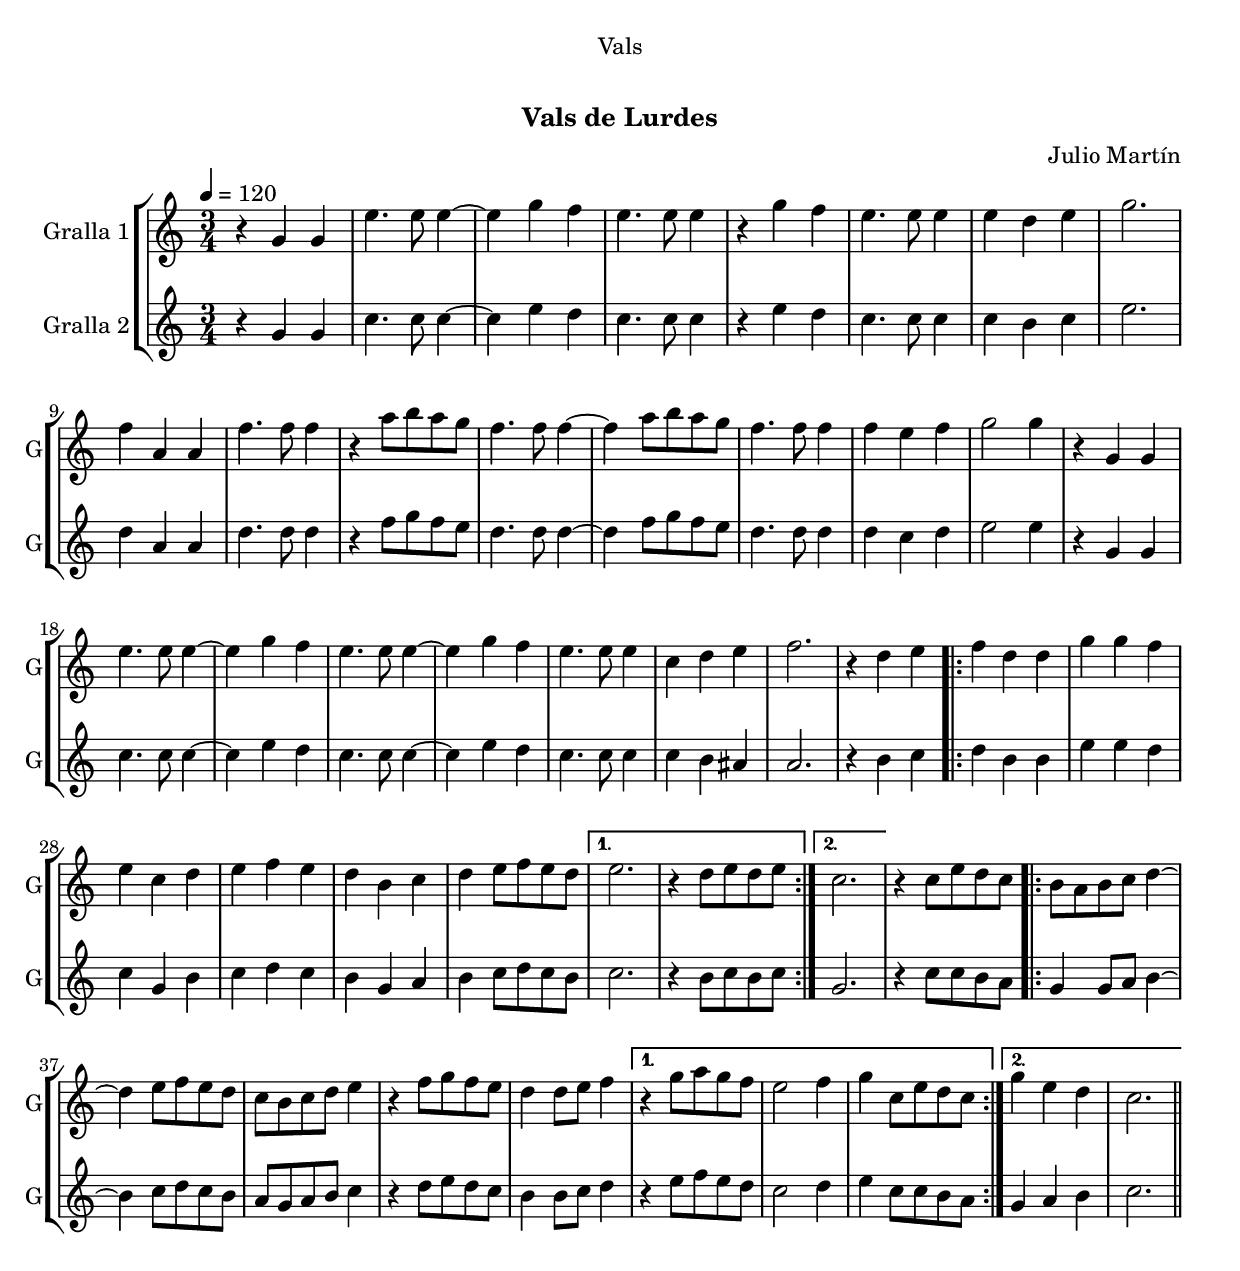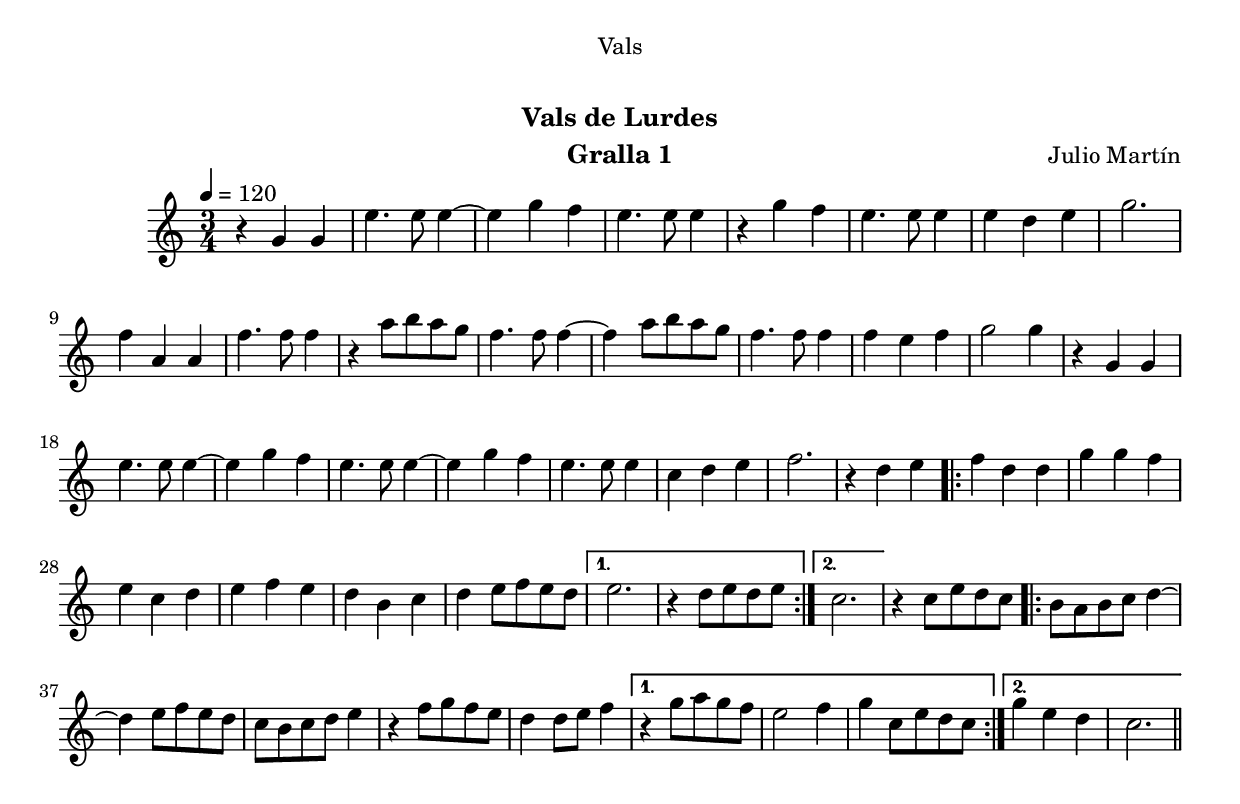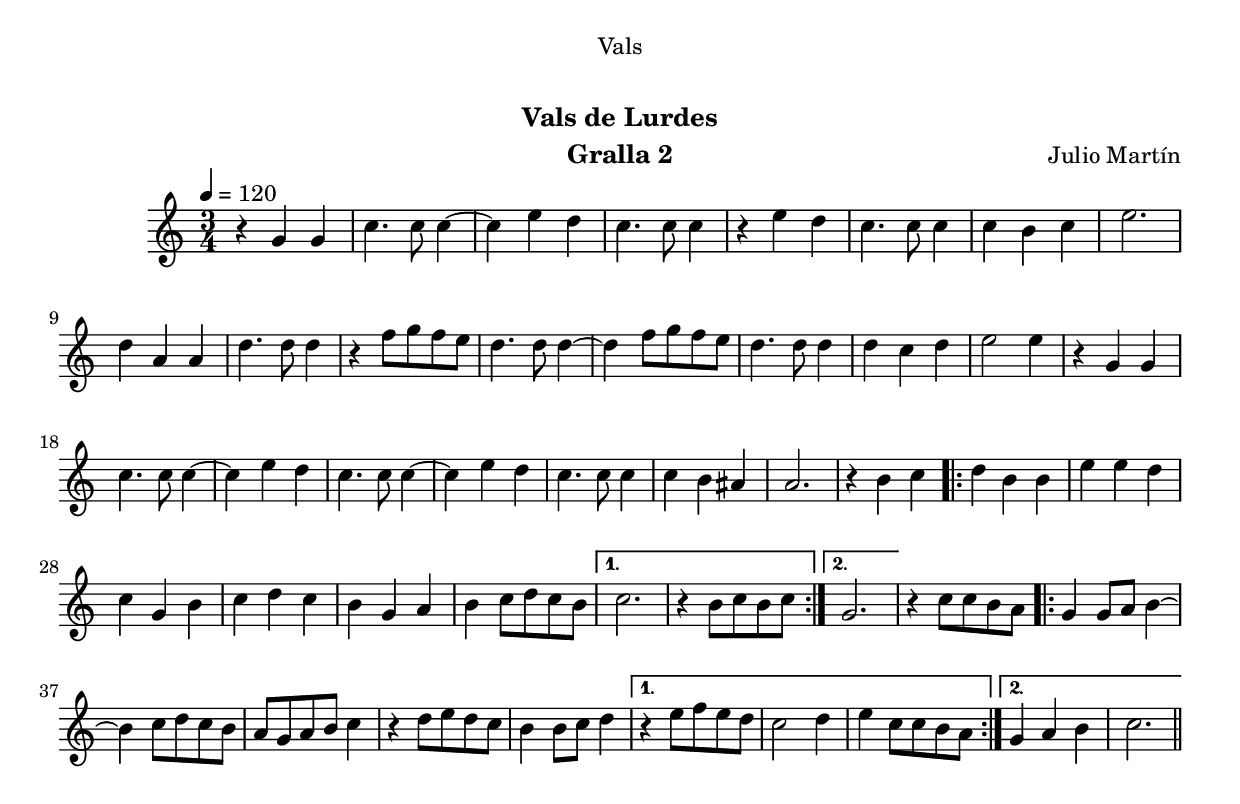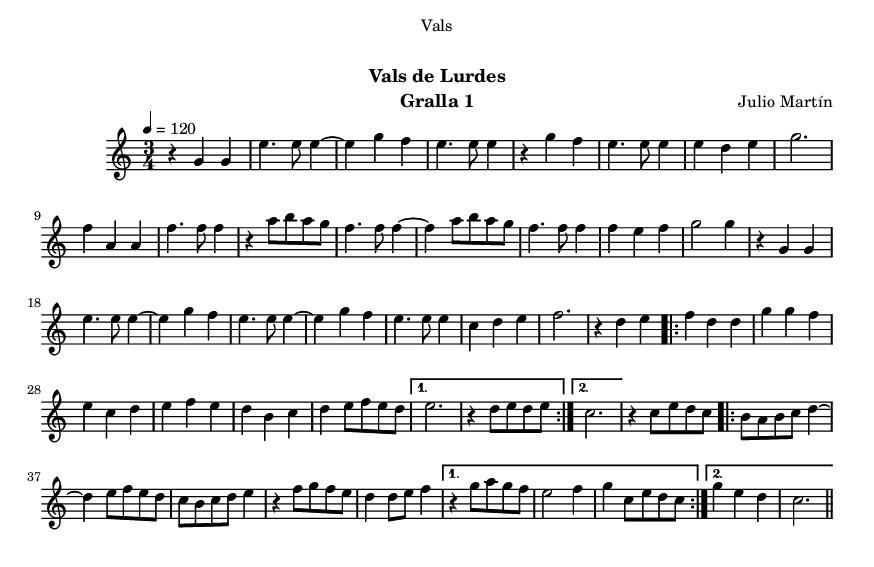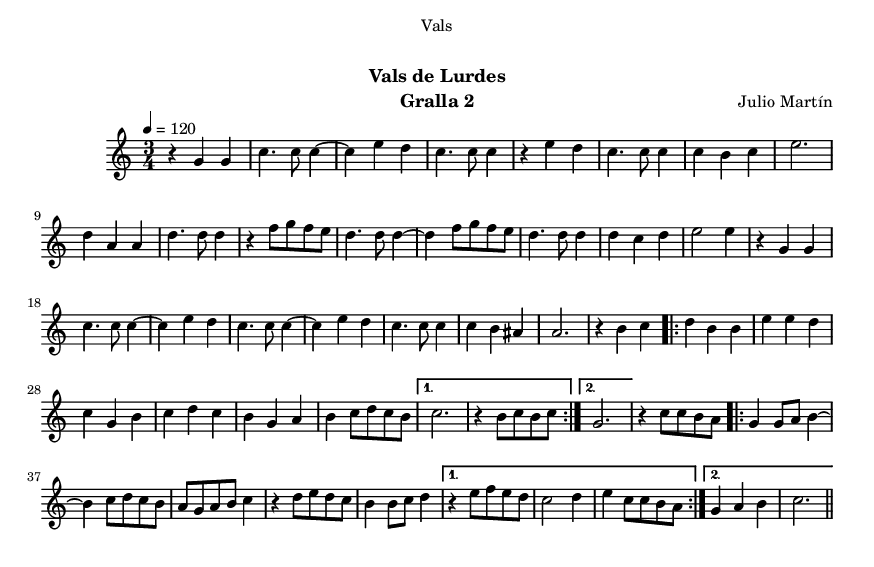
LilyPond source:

\version "2.16.0"

\header {
  dedication="Vals"
  title="  "
  subtitle="Vals de Lurdes"
  subsubtitle=""
  poet=""
  meter=""
  piece=""
  composer="Julio Martín"
  arranger=""
  opus=""
  instrument=""
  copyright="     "
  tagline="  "
}

liniaroAa =
\relative g'
{
  \tempo 4=120
  \clef treble
  \key c \major
  \time 3/4
  r4 g g  |
  e'4. e8 e4 ~  |
  e4 g f  |
  e4. e8 e4  |
  %05
  r4 g f  |
  e4. e8 e4  |
  e4 d e  |
  g2.  |
  f4 a, a  |
  %10
  f'4. f8 f4  |
  r4 a8 b a g  |
  f4. f8 f4 ~  |
  f4 a8 b a g  |
  f4. f8 f4  |
  %15
  f4 e f  |
  g2 g4  |
  r4 g, g  |
  e'4. e8 e4 ~  |
  e4 g f  |
  %20
  e4. e8 e4 ~  |
  e4 g f  |
  e4. e8 e4  |
  c4 d e  |
  f2.  |
  %25
  r4 d e  |
  \repeat volta 2 { f4 d d  |
  g4 g f  |
  e4 c d  |
  e4 f e  |
  %30
  d4 b c  |
  d4 e8 f e d }
  \alternative { { e2.  |
  r4 d8 e d e }
  { c2. } }
  %35
  r4 c8 e d c  |
  \repeat volta 2 { b8 a b c d4 ~  |
  d4 e8 f e d  |
  c8 b c d e4  |
  r4 f8 g f e  |
  %40
  d4 d8 e f4 }
  \alternative { { r4 g8 a g f  |
  e2 f4  |
  g4 c,8 e d c }
  { g'4 e d  |
  %45
  c2. } } \bar "||"
}

liniaroAb =
\relative g'
{
  \tempo 4=120
  \clef treble
  \key c \major
  \time 3/4
  r4 g g  |
  c4. c8 c4 ~  |
  c4 e d  |
  c4. c8 c4  |
  %05
  r4 e d  |
  c4. c8 c4  |
  c4 b c  |
  e2.  |
  d4 a a  |
  %10
  d4. d8 d4  |
  r4 f8 g f e  |
  d4. d8 d4 ~  |
  d4 f8 g f e  |
  d4. d8 d4  |
  %15
  d4 c d  |
  e2 e4  |
  r4 g, g  |
  c4. c8 c4 ~  |
  c4 e d  |
  %20
  c4. c8 c4 ~  |
  c4 e d  |
  c4. c8 c4  |
  c4 b ais  |
  a2.  |
  %25
  r4 b c  |
  \repeat volta 2 { d4 b b  |
  e4 e d  |
  c4 g b  |
  c4 d c  |
  %30
  b4 g a  |
  b4 c8 d c b }
  \alternative { { c2.  |
  r4 b8 c b c }
  { g2. } }
  %35
  r4 c8 c b a  |
  \repeat volta 2 { g4 g8 a b4 ~  |
  b4 c8 d c b  |
  a8 g a b c4  |
  r4 d8 e d c  |
  %40
  b4 b8 c d4 }
  \alternative { { r4 e8 f e d  |
  c2 d4  |
  e4 c8 c b a }
  { g4 a b  |
  %45
  c2. } } \bar "||"
}

\book {

\paper {
  print-page-number = false
}

\bookpart {
  \score {
    \new StaffGroup {
      \override Score.RehearsalMark #'self-alignment-X = #LEFT
      <<
        \new Staff \with {instrumentName = #"Gralla 1" shortInstrumentName = #"G"} \liniaroAa
        \new Staff \with {instrumentName = #"Gralla 2" shortInstrumentName = #"G"} \liniaroAb
      >>
    }
    \layout {}
  }\score { \unfoldRepeats
    \new StaffGroup {
      \override Score.RehearsalMark #'self-alignment-X = #LEFT
      <<
        \new Staff \with {instrumentName = #"Gralla 1" shortInstrumentName = #"G"} \liniaroAa
        \new Staff \with {instrumentName = #"Gralla 2" shortInstrumentName = #"G"} \liniaroAb
      >>
    }
    \midi {}
  }
}

\bookpart {
  \header {instrument="Gralla 1"}
  \score {
    \new StaffGroup {
      \override Score.RehearsalMark #'self-alignment-X = #LEFT
      <<
        \new Staff \liniaroAa
      >>
    }
    \layout {}
  }\score { \unfoldRepeats
    \new StaffGroup {
      \override Score.RehearsalMark #'self-alignment-X = #LEFT
      <<
        \new Staff \liniaroAa
      >>
    }
    \midi {}
  }
}

\bookpart {
  \header {instrument="Gralla 2"}
  \score {
    \new StaffGroup {
      \override Score.RehearsalMark #'self-alignment-X = #LEFT
      <<
        \new Staff \liniaroAb
      >>
    }
    \layout {}
  }\score { \unfoldRepeats
    \new StaffGroup {
      \override Score.RehearsalMark #'self-alignment-X = #LEFT
      <<
        \new Staff \liniaroAb
      >>
    }
    \midi {}
  }
}

}

\book {

\paper {
  print-page-number = false
  #(set-paper-size "a6landscape")
  #(layout-set-staff-size 14)
}

\bookpart {
  \header {instrument="Gralla 1"}
  \score {
    \new StaffGroup {
      \override Score.RehearsalMark #'self-alignment-X = #LEFT
      <<
        \new Staff \liniaroAa
      >>
    }
    \layout {}
  }
}

\bookpart {
  \header {instrument="Gralla 2"}
  \score {
    \new StaffGroup {
      \override Score.RehearsalMark #'self-alignment-X = #LEFT
      <<
        \new Staff \liniaroAb
      >>
    }
    \layout {}
  }
}

}

